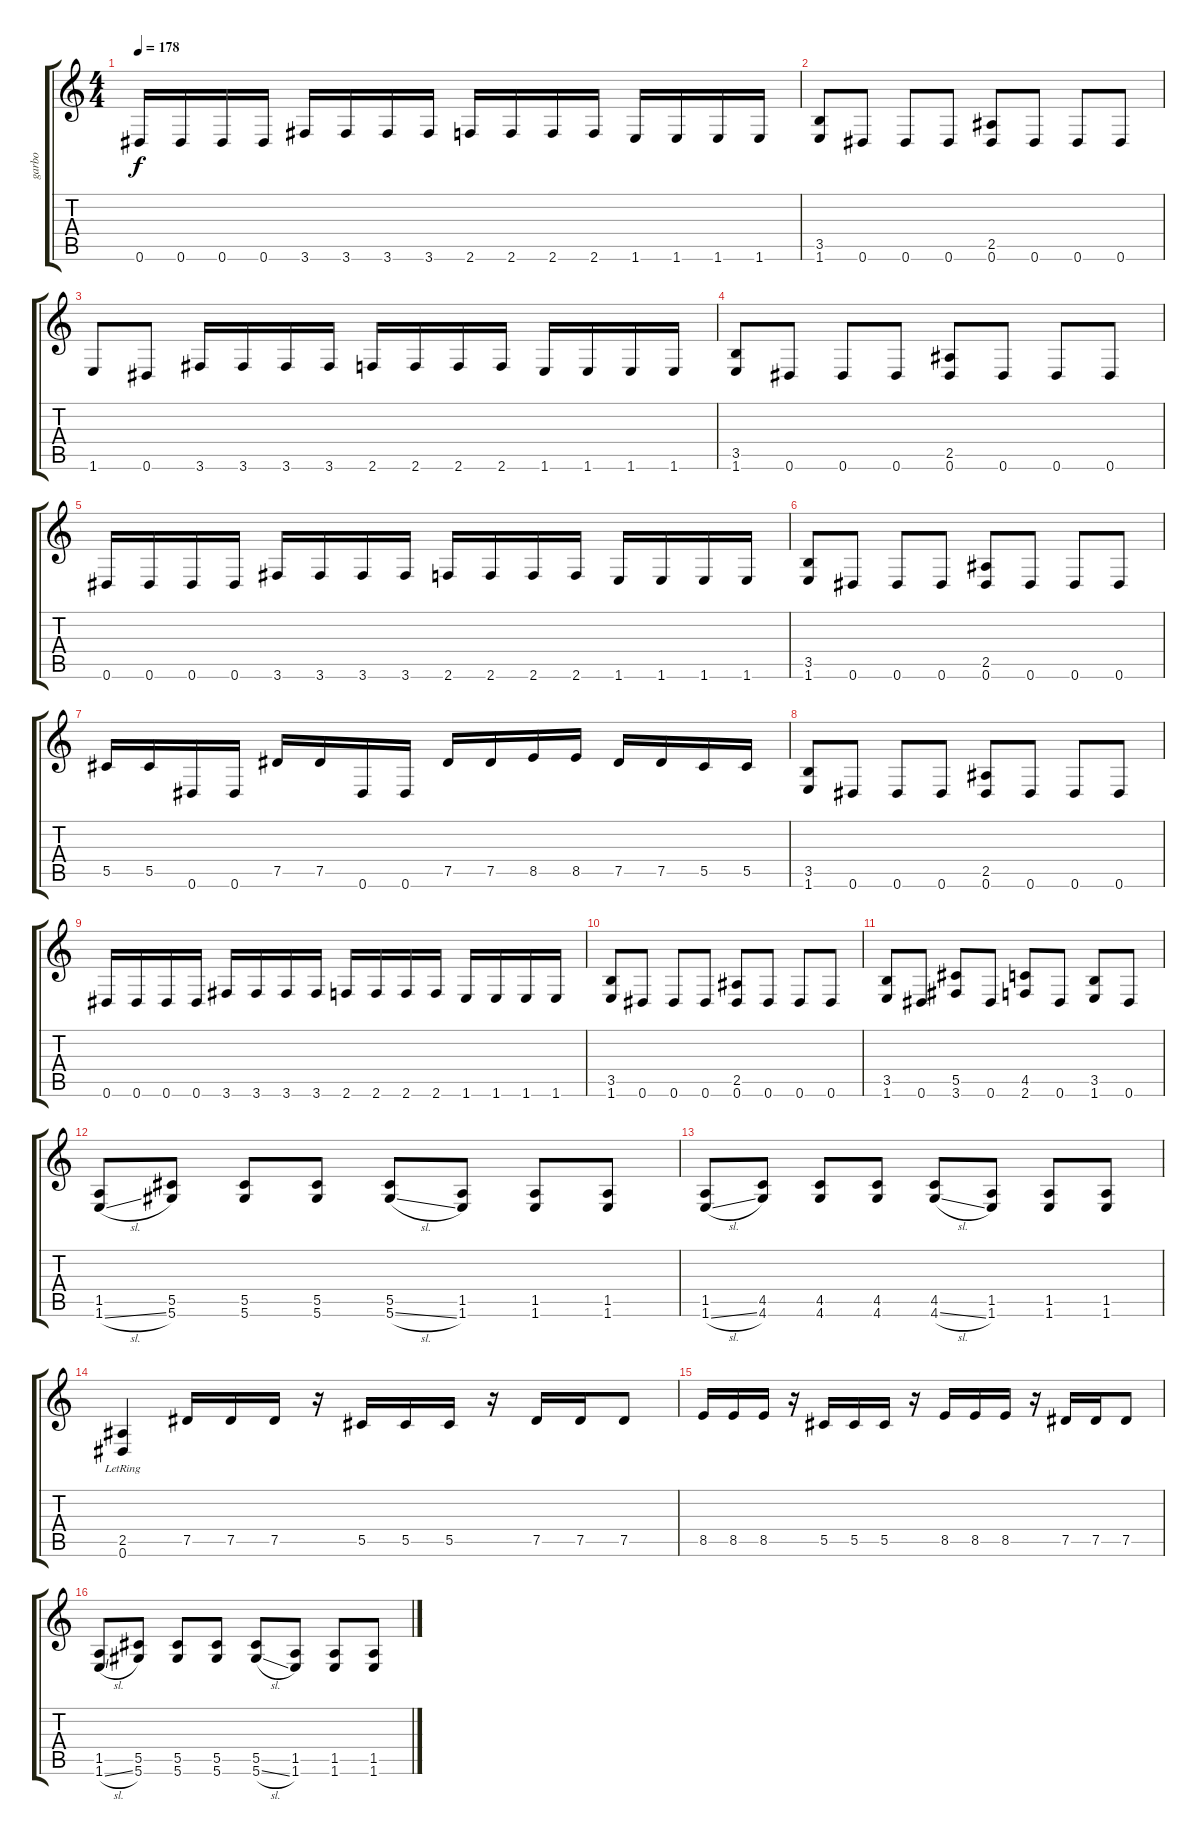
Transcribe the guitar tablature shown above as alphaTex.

\track ("garbo" "garbo") {instrument overdrivenguitar}
\staff {score tabs}
\tuning (Eb4 Bb3 Gb3 Db3 Ab2 Eb2) {hide}
\ts (4 4)
\tempo 178
\clef g2
\ks c
0.6.16{dy f} 0.6.16 0.6.16 0.6.16 3.6.16 3.6.16 3.6.16 3.6.16 2.6.16 2.6.16 2.6.16 2.6.16 1.6.16 1.6.16 1.6.16 1.6.16 |
(3.5 1.6).8 0.6.8 0.6.8 0.6.8 (2.5 0.6).8 0.6.8 0.6.8 0.6.8 |
1.6.8 0.6.8 3.6.16 3.6.16 3.6.16 3.6.16 2.6.16 2.6.16 2.6.16 2.6.16 1.6.16 1.6.16 1.6.16 1.6.16 |
(3.5 1.6).8 0.6.8 0.6.8 0.6.8 (2.5 0.6).8 0.6.8 0.6.8 0.6.8 |
0.6.16 0.6.16 0.6.16 0.6.16 3.6.16 3.6.16 3.6.16 3.6.16 2.6.16 2.6.16 2.6.16 2.6.16 1.6.16 1.6.16 1.6.16 1.6.16 |
(3.5 1.6).8 0.6.8 0.6.8 0.6.8 (2.5 0.6).8 0.6.8 0.6.8 0.6.8 |
5.5.16 5.5.16 0.6.16 0.6.16 7.5.16 7.5.16 0.6.16 0.6.16 7.5.16 7.5.16 8.5.16 8.5.16 7.5.16 7.5.16 5.5.16 5.5.16 |
(3.5 1.6).8 0.6.8 0.6.8 0.6.8 (2.5 0.6).8 0.6.8 0.6.8 0.6.8 |
0.6.16 0.6.16 0.6.16 0.6.16 3.6.16 3.6.16 3.6.16 3.6.16 2.6.16 2.6.16 2.6.16 2.6.16 1.6.16 1.6.16 1.6.16 1.6.16 |
(3.5 1.6).8 0.6.8 0.6.8 0.6.8 (2.5 0.6).8 0.6.8 0.6.8 0.6.8 |
(3.5 1.6).8 0.6.8 (5.5 3.6).8 0.6.8 (4.5 2.6).8 0.6.8 (3.5 1.6).8 0.6.8 |
(1.5 1.6{sl}).8 (5.5 5.6).8 (5.5 5.6).8 (5.5 5.6).8 (5.5 5.6{sl}).8 (1.5 1.6).8 (1.5 1.6).8 (1.5 1.6).8 |
(1.5 1.6{sl}).8 (4.5 4.6).8 (4.5 4.6).8 (4.5 4.6).8 (4.5 4.6{sl}).8 (1.5 1.6).8 (1.5 1.6).8 (1.5 1.6).8 |
(2.5 0.6{lr}).4 7.5.16 7.5.16 7.5.16 r.16 5.5.16 5.5.16 5.5.16 r.16 7.5.16 7.5.16 7.5.8 |
8.5.16 8.5.16 8.5.16 r.16 5.5.16 5.5.16 5.5.16 r.16 8.5.16 8.5.16 8.5.16 r.16 7.5.16 7.5.16 7.5.8 |
(1.5 1.6{sl}).8 (5.5 5.6).8 (5.5 5.6).8 (5.5 5.6).8 (5.5 5.6{sl}).8 (1.5 1.6).8 (1.5 1.6).8 (1.5 1.6).8
